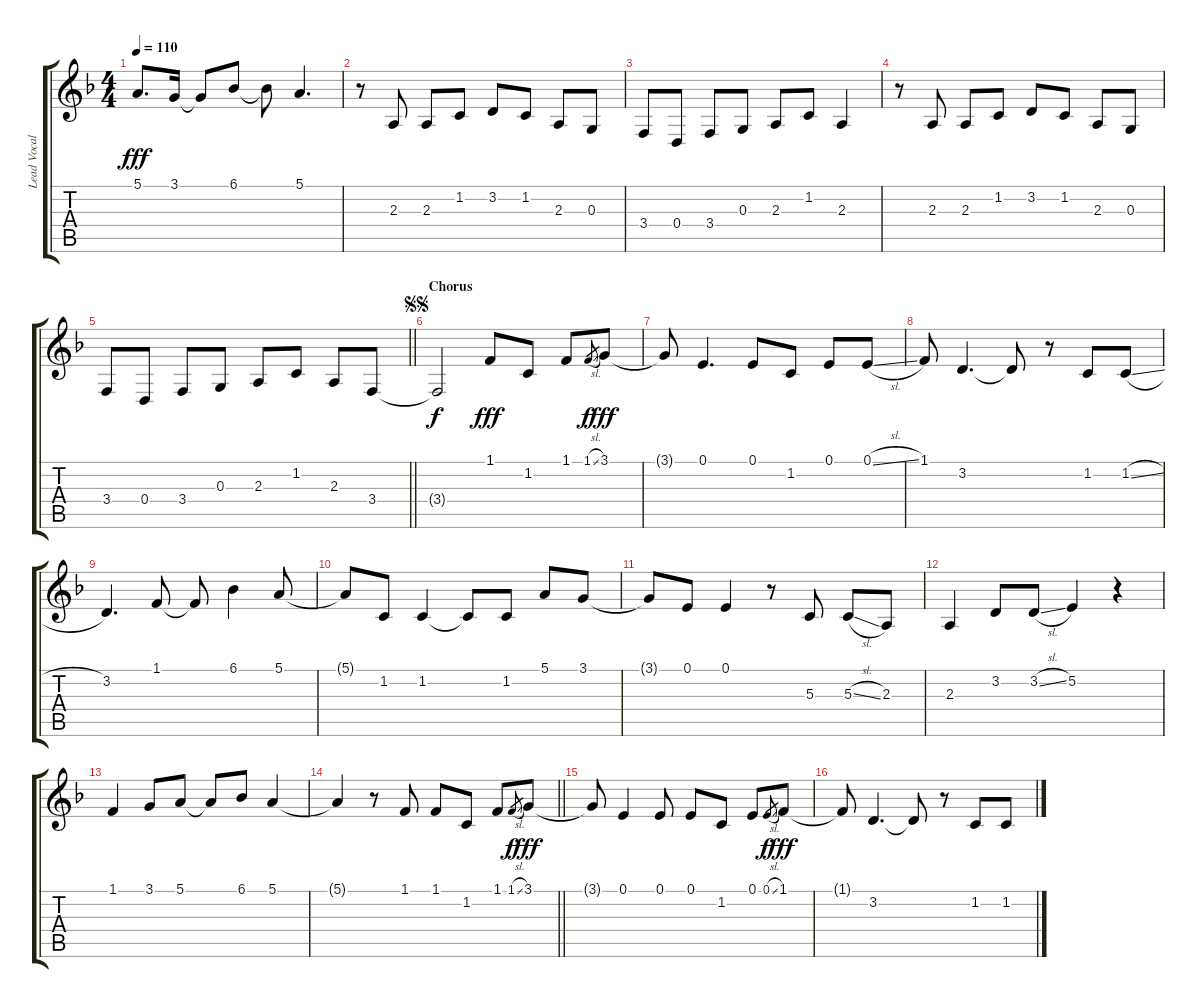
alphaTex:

\track ("Lead Vocal" "Lead Vocal") {instrument clarinet}
\staff {score tabs}
\tuning (E4 B3 G3 D3 A2 D2) {hide}
\ts (4 4)
\tempo 110
\clef g2
\ks f
5.1.8{d dy fff} 3.1.16 3.1{t}.8 6.1.8 6.1{t}.8 5.1.4{d} |
r.8 2.3.8 2.3.8 1.2.8 3.2.8 1.2.8 2.3.8 0.3.8 |
3.4.8 0.4.8 3.4.8 0.3.8 2.3.8 1.2.8 2.3.4 |
r.8 2.3.8 2.3.8 1.2.8 3.2.8 1.2.8 2.3.8 0.3.8 |
\barLineRight lightlight
3.4.8 0.4.8 3.4.8 0.3.8 2.3.8 1.2.8 2.3.8 3.4.8 |
\section ("" "Chorus")
\jump segnosegno
3.4{t}.2{dy f} 1.1.8{dy fff} 1.2.8 1.1.8 1.1{sl}.8{gr dy f} 3.1.8{dy fff} |
3.1{t}.8 0.1.4{d} 0.1.8 1.2.8 0.1.8 0.1{sl}.8 |
1.1.8 3.2.4{d} 3.2{t}.8 r.8 1.2.8 1.2{sl}.8 |
3.2.4{d} 1.1.8 1.1{t}.8 6.1.4 5.1.8 |
5.1{t}.8 1.2.8 1.2.4 1.2{t}.8 1.2.8 5.1.8 3.1.8 |
3.1{t}.8 0.1.8 0.1.4 r.8 5.3.8 5.3{sl}.8 2.3.8 |
2.3.4 3.2.8 3.2{sl}.8 5.2.4 r.4 |
1.1.4 3.1.8 5.1.8 5.1{t}.8 6.1.8 5.1.4 |
\barLineRight lightlight
5.1{t}.4 r.8 1.1.8 1.1.8 1.2.8 1.1.8 1.1{sl}.8{gr dy f} 3.1.8{dy fff} |
3.1{t}.8 0.1.4 0.1.8 0.1.8 1.2.8 0.1.8 0.1{sl}.8{gr dy f} 1.1.8{dy fff} |
1.1{t}.8 3.2.4{d} 3.2{t}.8 r.8 1.2.8 1.2.8
